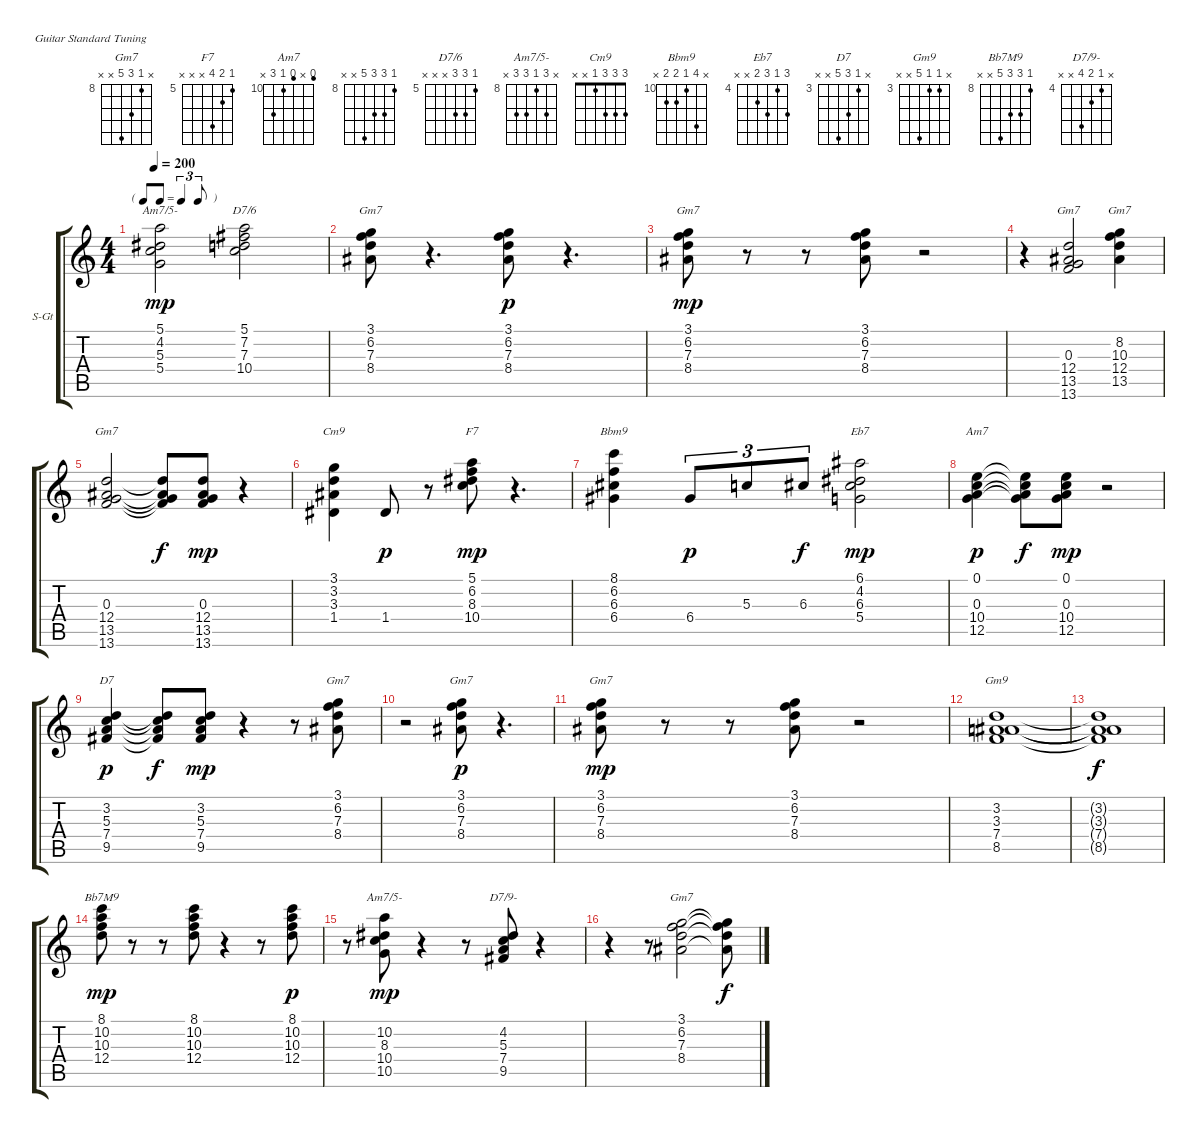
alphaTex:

\bracketExtendMode groupsimilarinstruments
\firstSystemTrackNameOrientation horizontal
\otherSystemsTrackNameOrientation horizontal
\track ("Piano" "S-Gt") {instrument acousticgrandpiano}
\staff {score tabs}
\tuning (E4 B3 G3 D3 A2 E2)
\displaytranspose 12
\chord ("Gm7" x x 11 12 13 13) {firstfret 12}
\chord ("F7" 5 6 8 x x x) {firstfret 5}
\chord ("Am7" 9 x 9 10 12 x) {firstfret 10}
\chord ("Gm7" 3 6 7 x x x) {firstfret 3}
\chord ("" 3 6 7 x x x) {firstfret 3}
\chord ("D7/6" 5 7 7 x x x) {firstfret 5}
\chord ("Am7/5-" 5 4 5 5 x x)
\chord ("Gm7" x 8 10 12 x x) {firstfret 8}
\chord ("" x x 11 12 13 13) {firstfret 12}
\chord ("Cm9" 3 3 3 1 x x)
\chord ("Bbm9" x 13 10 11 11 x) {firstfret 10}
\chord ("Eb7" 6 4 6 5 x x) {firstfret 4}
\chord ("" 9 x 9 10 12 x) {firstfret 10}
\chord ("D7" x 3 5 7 x x) {firstfret 3}
\chord ("" x 3 5 7 x x) {firstfret 3}
\chord ("Gm9" x 3 3 7 x x) {firstfret 3}
\chord ("Bb7M9" 8 10 10 12 x x) {firstfret 8}
\chord ("" 8 10 10 12 x x) {firstfret 8}
\chord ("Am7/5-" x 10 8 10 10 x) {firstfret 8}
\chord ("D7/9-" x 4 5 7 x x) {firstfret 4}
\ts (4 4)
\tf triplet8th
\tempo 200
\clef g2
\ks c
(5.1 4.2 5.3 5.4).2{ch "Am7/5-" dy mp} (5.1 7.2 7.3 10.4).2{ch "D7/6"} |
(3.1 6.2 7.3 8.4).8{ch "Gm7"} r.4{d} (3.1 6.2 7.3 8.4).8{ch "" dy p} r.4{d} |
(3.1 6.2 7.3 8.4).8{ch "Gm7" dy mp} r.8 r.8 (3.1 6.2 7.3 8.4).8{ch ""} r.2 |
r.4 (0.3 12.4 13.5 13.6).2{ch "Gm7"} (8.2 10.3 12.4 13.5).4{ch "Gm7"} |
(0.3 12.4 13.5 13.6).2{ch "Gm7"} (0.3{t} 12.4{t} 13.5{t} 13.6{t}).8{dy f} (0.3 12.4 13.5 13.6).8{ch "" dy mp} r.4 |
(3.1 3.2 3.3 1.4).4{ch "Cm9"} 1.4.8{dy p} r.8 (5.1 6.2 8.3 10.4).8{ch "F7" dy mp} r.4{d} |
(8.1 6.2 6.3 6.4).4{ch "Bbm9"} 6.4.8{tu (3 2) dy p} 5.3.8{tu (3 2)} 6.3.8{tu (3 2) dy f} (6.1 4.2 6.3 5.4).2{ch "Eb7" dy mp} |
(0.1 0.3 10.4 12.5).4{ch "Am7" dy p} (0.1{t} 0.3{t} 10.4{t} 12.5{t}).8{dy f} (0.1 0.3 10.4 12.5).8{ch "" dy mp} r.2 |
(3.2 5.3 7.4 9.5).4{ch "D7" dy p} (3.2{t} 5.3{t} 7.4{t} 9.5{t}).8{dy f} (3.2 5.3 7.4 9.5).8{ch "" dy mp} r.4 r.8 (3.1 6.2 7.3 8.4).8{ch "Gm7"} |
r.2 (3.1 6.2 7.3 8.4).8{ch "Gm7" dy p} r.4{d} |
(3.1 6.2 7.3 8.4).8{ch "Gm7" dy mp} r.8 r.8 (3.1 6.2 7.3 8.4).8{ch ""} r.2 |
(3.2 3.3 7.4 8.5).1{ch "Gm9"} |
(3.2{t} 3.3{t} 7.4{t} 8.5{t}).1{dy f} |
(8.1 10.2 10.3 12.4).8{ch "Bb7M9" dy mp} r.8 r.8 (8.1 10.2 10.3 12.4).8{ch ""} r.4 r.8 (8.1 10.2 10.3 12.4).8{ch "" dy p} |
r.8 (10.2 8.3 10.4 10.5).8{ch "Am7/5-" dy mp} r.4 r.8 (4.2 5.3 7.4 9.5).8{ch "D7/9-"} r.4 |
r.4 r.8 (3.1 6.2 7.3 8.4).2{ch "Gm7"} (3.1{t} 6.2{t} 7.3{t} 8.4{t}).8{dy f}
